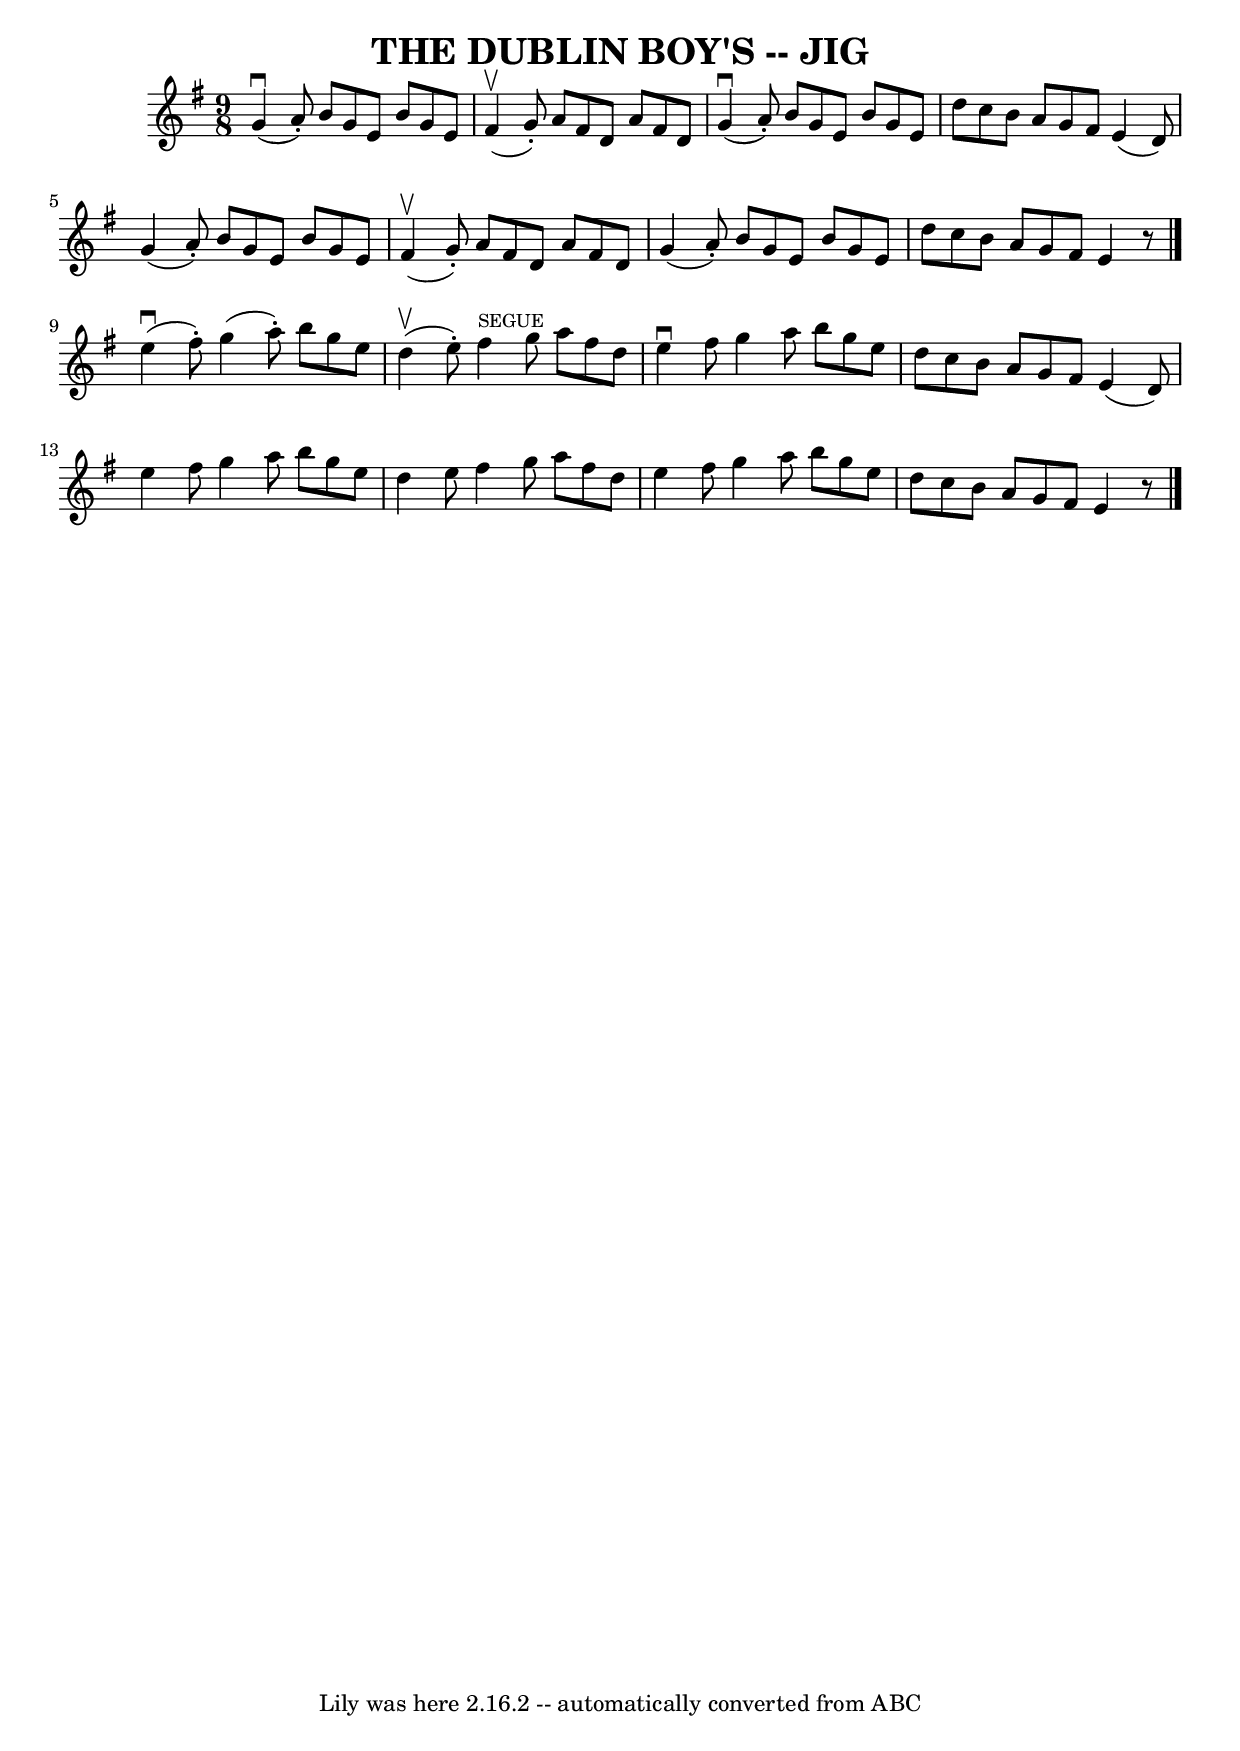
\version "2.7.40"
\include "Mammoth.ily"
\header {
	%% book = "Ryan's Mammoth Collection of Fiddle Tunes"
	crossRefNumber = "1"
	footnotes = ""
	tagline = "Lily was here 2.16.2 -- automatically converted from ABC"
	title = "THE DUBLIN BOY'S -- JIG"
}
voicedefault =  {


\time 9/8 
\key e \minor g'4 (^\downbow a'8 -.) b'8 g'8 e'8    
b'8 g'8 e'8    |
 fis'4 (^\upbow g'8 -.) a'8 fis'8    
d'8 a'8 fis'8 d'8    |
 g'4 (^\downbow a'8 -.) b'8    
g'8 e'8 b'8 g'8 e'8    |
 d''8 c''8 b'8 a'8 g'8 
 fis'8 e'4 (d'8)       |
 g'4 (a'8 -.) b'8 g'8    
e'8 b'8 g'8 e'8    |
 fis'4 (^\upbow g'8 -.) a'8    
fis'8 d'8 a'8 fis'8 d'8    |
 g'4 (a'8 -.) b'8    
g'8 e'8 b'8 g'8 e'8    |
 d''8 c''8 b'8 a'8 g'8 
 fis'8 e'4    r8   \bar "|." e''4 (^\downbow fis''8 -.) g''4 (
 a''8 -.) b''8 g''8 e''8    |
 d''4 (^\upbow e''8 -.)  
 fis''4^\segue g''8 a''8 fis''8 d''8    |
 e''4 
^\downbow fis''8 g''4 a''8 b''8 g''8 e''8    |
 d''8   
 c''8 b'8 a'8 g'8 fis'8 e'4 (d'8)       |
 e''4    
fis''8 g''4 a''8 b''8 g''8 e''8    |
 d''4 e''8    
fis''4 g''8 a''8 fis''8 d''8    |
 e''4 fis''8 g''4   
 a''8 b''8 g''8 e''8    |
 d''8 c''8 b'8 a'8 g'8   
 fis'8 e'4    r8   <<   \bar "|."  >>   
}

\score{
    <<

	\context Staff="default"
	{
	    \voicedefault 
	}

    >>
	\layout {
	}
	\midi {}
}
